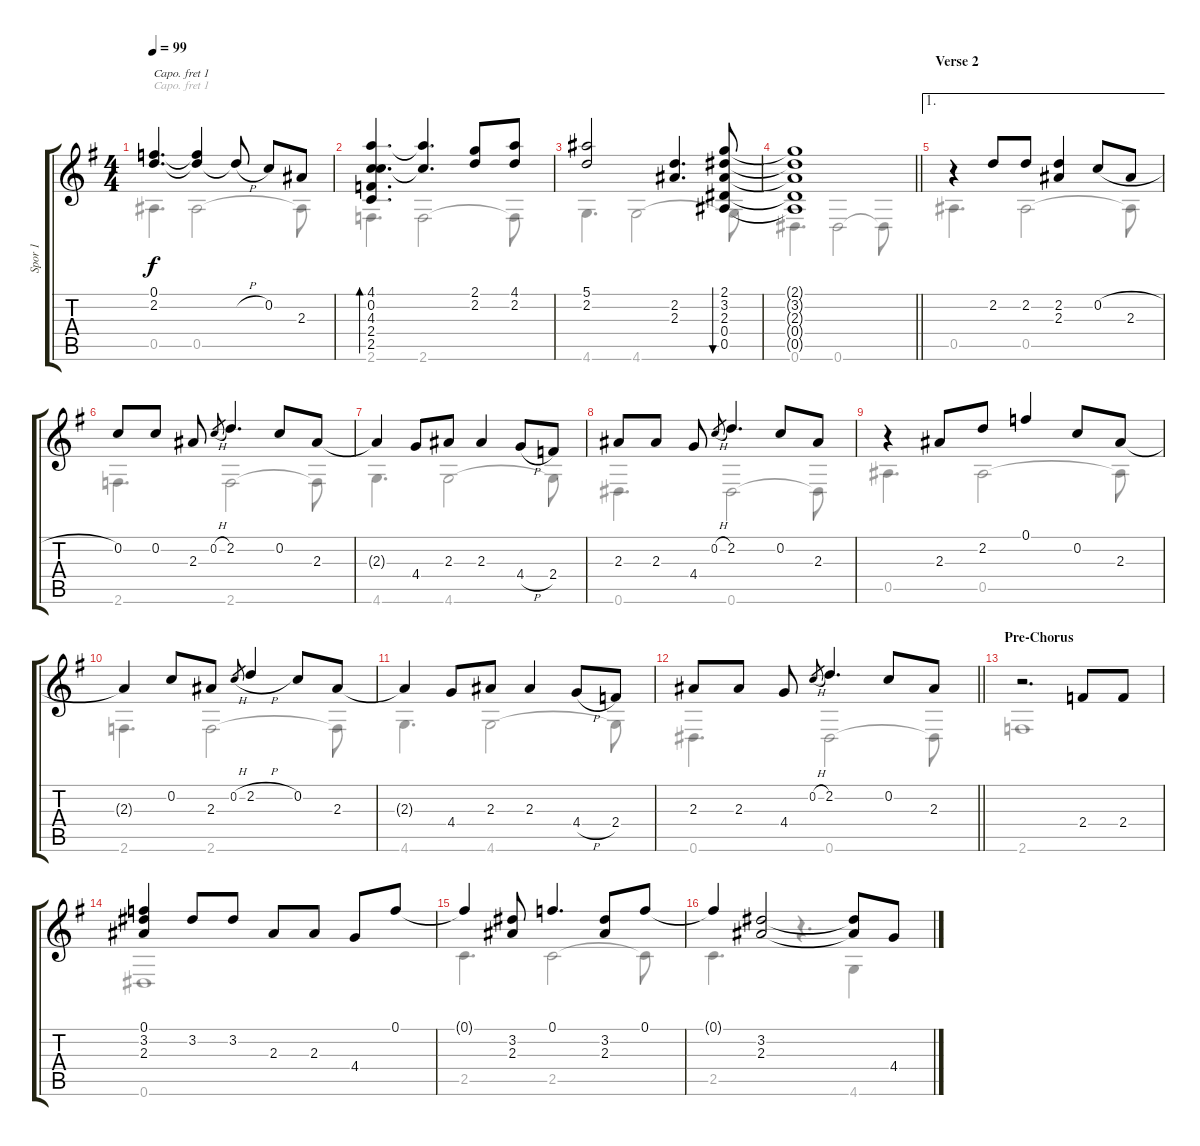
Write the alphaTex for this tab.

\track ("Spor 1" "Spor 1") {instrument acousticguitarsteel}
\staff {score tabs}
\capo 1
\tuning (E4 B3 G3 D3 A2 D2) {hide}
\voice
\ts (4 4)
\tempo 99
\clef g2
\ks g
(0.1 2.2).4{d dy f} (0.1{t} 2.2{t}).4 2.2{h t}.8 0.2.8 2.3.8 |
(4.1 0.2 4.3 2.4 2.5).4{d bd 240} (4.1{t} 0.2{t}).4{d} (2.1 2.2).8 (4.1 2.2).8 |
(5.1 2.2).2 (2.2 2.3).4{d} (2.1 3.2 2.3 0.4 0.5).8{bu 480} |
\barLineRight lightlight
(2.1{t} 3.2{t} 2.3{t} 0.4{t} 0.5{t}).1 |
\ae 1
\section ("" "Verse 2")
r.4 2.2.8 2.2.8 (2.2 2.3).4 0.2{h}.8 2.3.8 |
0.2.8 0.2.8 2.3.8 0.2{h}.8{gr} 2.2.4{d} 0.2.8 2.3.8 |
2.3{t}.4 4.4.8 2.3.8 2.3.4 4.4{h}.8 2.4.8 |
2.3.8 2.3.8 4.4.8 0.2{h}.8{gr} 2.2.4{d} 0.2.8 2.3.8 |
r.4 2.3.8 2.2.8 0.1.4 0.2.8 2.3.8 |
2.3{t}.4 0.2.8 2.3.8 0.2{h}.8{gr} 2.2{h}.4 0.2.8 2.3.8 |
2.3{t}.4 4.4.8 2.3.8 2.3.4 4.4{h}.8 2.4.8 |
\barLineRight lightlight
2.3.8 2.3.8 4.4.8 0.2{h}.8{gr} 2.2.4{d} 0.2.8 2.3.8 |
\section ("" "Pre-Chorus")
r.2{d} 2.4.8 2.4.8 |
(0.1 3.2 2.3).4 3.2.8 3.2.8 2.3.8 2.3.8 4.4.8 0.1.8 |
0.1{t}.4 (3.2 2.3).8 0.1.4{d} (3.2 2.3).8 0.1.8 |
0.1{t}.4 (3.2 2.3).2 (3.2{t} 2.3{t}).8 4.4.8
\voice
\clef g2
\ottava regular
\simile none
\ks g
0.5.4{d dy f} 0.5.2 0.5{t}.8 |
2.6.4{d} 2.6.2 2.6{t}.8 |
4.6.4{d} 4.6.2 4.6{t}.8 |
\barLineRight lightlight
0.6.4{d} 0.6.2 0.6{t}.8 |
0.5.4{d} 0.5.2 0.5{t}.8 |
2.6.4{d} 2.6.2 2.6{t}.8 |
4.6.4{d} 4.6.2 4.6{t}.8 |
0.6.4{d} 0.6.2 0.6{t}.8 |
0.5.4{d} 0.5.2 0.5{t}.8 |
2.6.4{d} 2.6.2 2.6{t}.8 |
4.6.4{d} 4.6.2 4.6{t}.8 |
\barLineRight lightlight
0.6.4{d} 0.6.2 0.6{t}.8 |
2.6.1 |
0.6.1 |
2.5.4{d} 2.5.2 2.5{t}.8 |
2.5.4{d} r.4{d} 4.6.4
